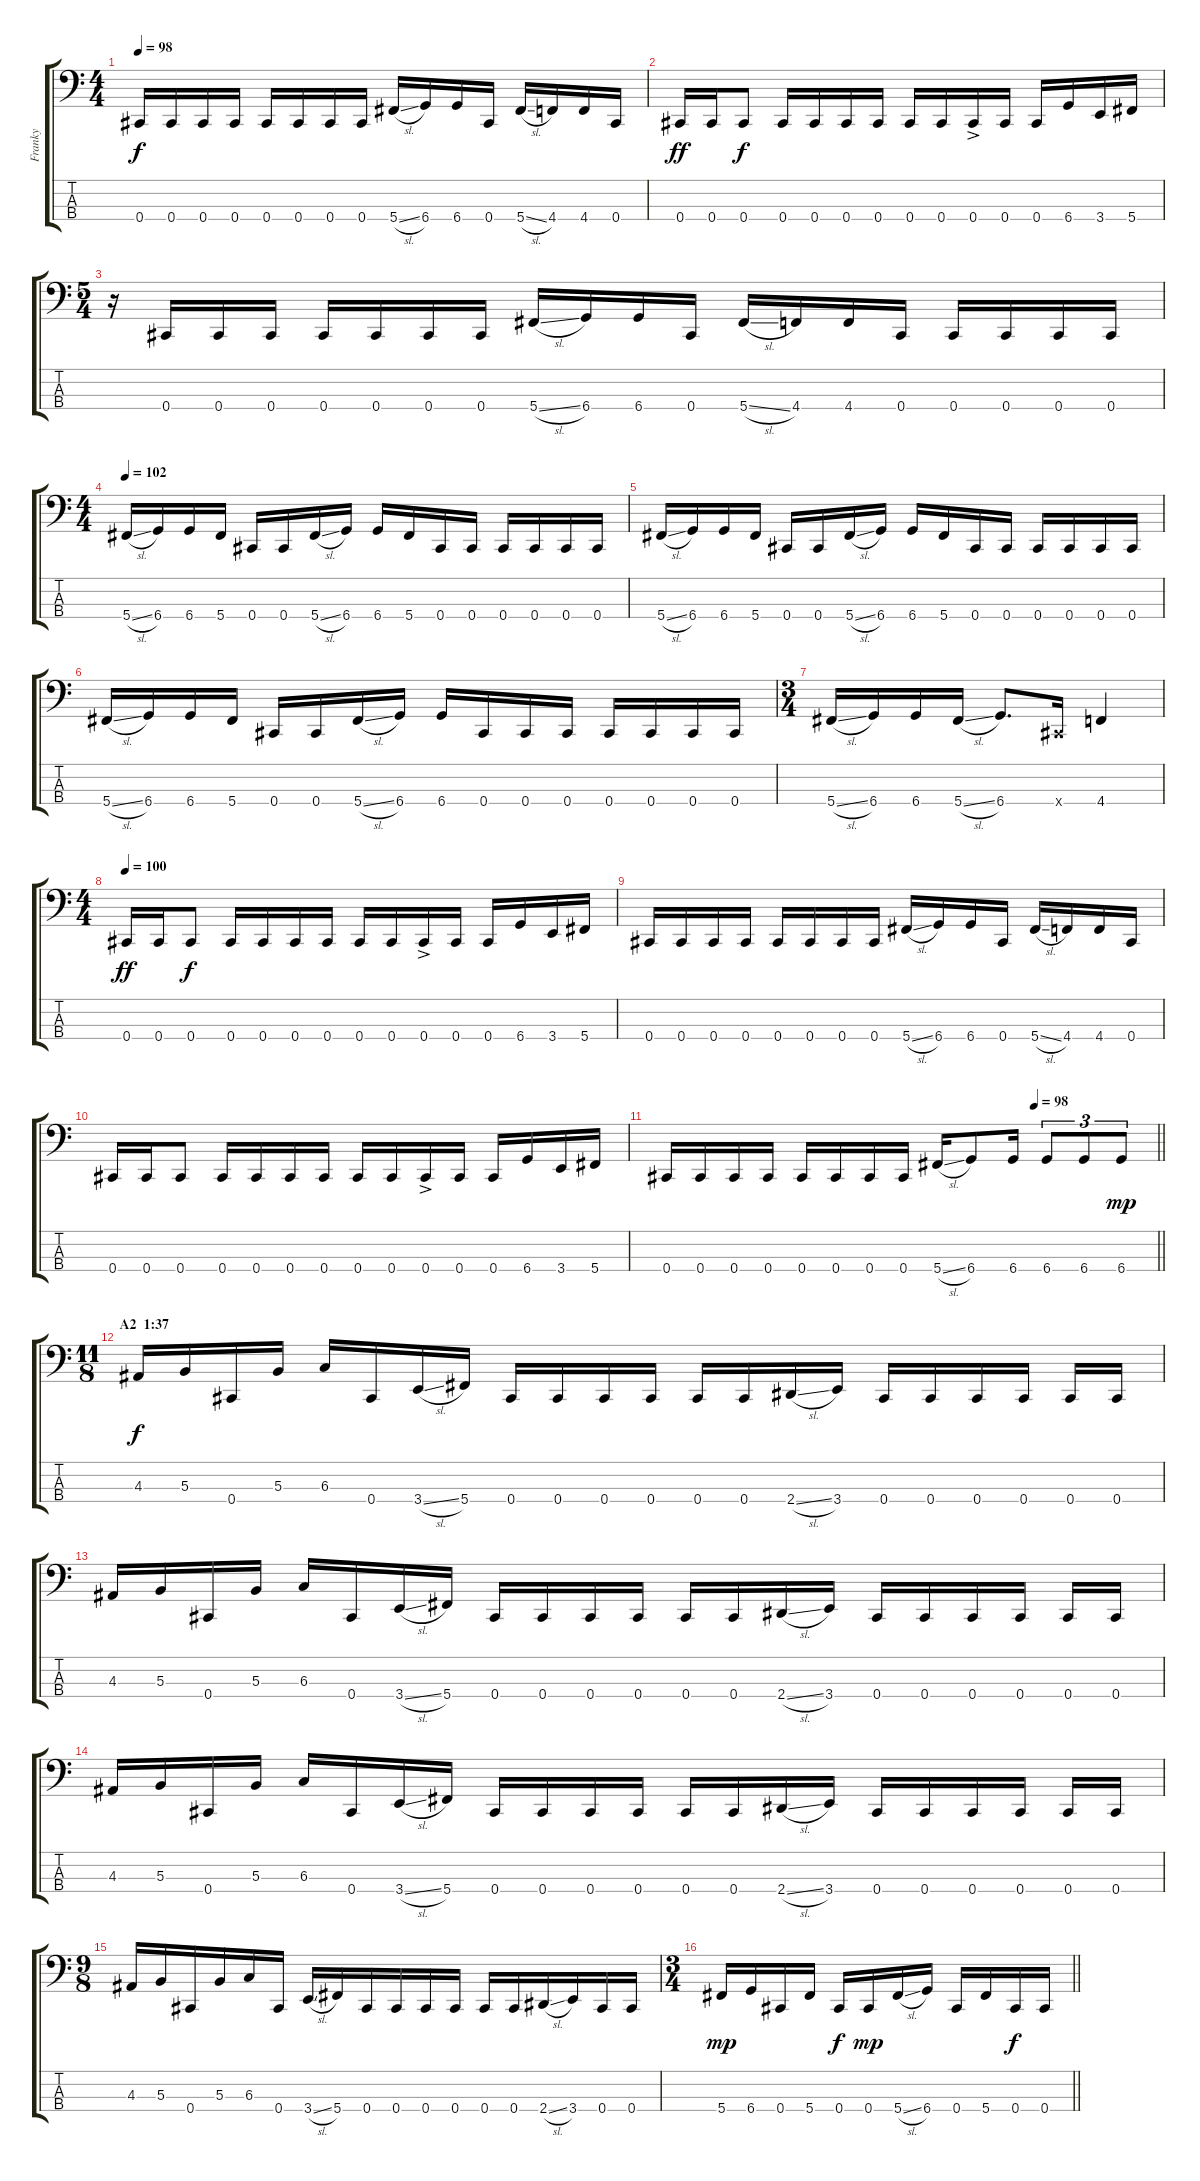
\track ("Franky" "Franky") {instrument electricbassfinger}
\staff {score tabs}
\tuning (E2 B1 Gb1 Db1) {hide}
\ts (4 4)
\tempo 98
\clef f4
\ks c
0.4.16{dy f} 0.4.16 0.4.16 0.4.16 0.4.16 0.4.16 0.4.16 0.4.16 5.4{sl}.16 6.4.16 6.4.16 0.4.16 5.4{sl}.16 4.4.16 4.4.16 0.4.16 |
0.4.16{dy ff} 0.4.16 0.4.8{dy f} 0.4.16 0.4.16 0.4.16 0.4.16 0.4.16 0.4.16 0.4{ac}.16 0.4.16 0.4.16 6.4.16 3.4.16 5.4.16 |
\ts (5 4)
r.16 0.4.16 0.4.16 0.4.16 0.4.16 0.4.16 0.4.16 0.4.16 5.4{sl}.16 6.4.16 6.4.16 0.4.16 5.4{sl}.16 4.4.16 4.4.16 0.4.16 0.4.16 0.4.16 0.4.16 0.4.16 |
\ts (4 4)
\tempo 102
5.4{sl}.16 6.4.16 6.4.16 5.4.16 0.4.16 0.4.16 5.4{sl}.16 6.4.16 6.4.16 5.4.16 0.4.16 0.4.16 0.4.16 0.4.16 0.4.16 0.4.16 |
5.4{sl}.16 6.4.16 6.4.16 5.4.16 0.4.16 0.4.16 5.4{sl}.16 6.4.16 6.4.16 5.4.16 0.4.16 0.4.16 0.4.16 0.4.16 0.4.16 0.4.16 |
5.4{sl}.16 6.4.16 6.4.16 5.4.16 0.4.16 0.4.16 5.4{sl}.16 6.4.16 6.4.16 0.4.16 0.4.16 0.4.16 0.4.16 0.4.16 0.4.16 0.4.16 |
\ts (3 4)
5.4{sl}.16 6.4.16 6.4.16 5.4{sl}.16 6.4.8{d} 0.4{x}.16 4.4.4 |
\ts (4 4)
\tempo 100
0.4.16{dy ff} 0.4.16 0.4.8{dy f} 0.4.16 0.4.16 0.4.16 0.4.16 0.4.16 0.4.16 0.4{ac}.16 0.4.16 0.4.16 6.4.16 3.4.16 5.4.16 |
0.4.16 0.4.16 0.4.16 0.4.16 0.4.16 0.4.16 0.4.16 0.4.16 5.4{sl}.16 6.4.16 6.4.16 0.4.16 5.4{sl}.16 4.4.16 4.4.16 0.4.16 |
0.4.16 0.4.16 0.4.8 0.4.16 0.4.16 0.4.16 0.4.16 0.4.16 0.4.16 0.4{ac}.16 0.4.16 0.4.16 6.4.16 3.4.16 5.4.16 |
\tempo (98 0.75)
\barLineRight lightlight
0.4.16 0.4.16 0.4.16 0.4.16 0.4.16 0.4.16 0.4.16 0.4.16 5.4{sl}.16 6.4.8 6.4.16 6.4.8{tu (3 2)} 6.4.8{tu (3 2)} 6.4.8{tu (3 2) dy mp} |
\ts (11 8)
\section ("" "A2  1:37")
4.3.16{dy f} 5.3.16 0.4.16 5.3.16 6.3.16 0.4.16 3.4{sl}.16 5.4.16 0.4.16 0.4.16 0.4.16 0.4.16 0.4.16 0.4.16 2.4{sl}.16 3.4.16 0.4.16 0.4.16 0.4.16 0.4.16 0.4.16 0.4.16 |
4.3.16 5.3.16 0.4.16 5.3.16 6.3.16 0.4.16 3.4{sl}.16 5.4.16 0.4.16 0.4.16 0.4.16 0.4.16 0.4.16 0.4.16 2.4{sl}.16 3.4.16 0.4.16 0.4.16 0.4.16 0.4.16 0.4.16 0.4.16 |
4.3.16 5.3.16 0.4.16 5.3.16 6.3.16 0.4.16 3.4{sl}.16 5.4.16 0.4.16 0.4.16 0.4.16 0.4.16 0.4.16 0.4.16 2.4{sl}.16 3.4.16 0.4.16 0.4.16 0.4.16 0.4.16 0.4.16 0.4.16 |
\ts (9 8)
4.3.16 5.3.16 0.4.16 5.3.16 6.3.16 0.4.16 3.4{sl}.16 5.4.16 0.4.16 0.4.16 0.4.16 0.4.16 0.4.16 0.4.16 2.4{sl}.16 3.4.16 0.4.16 0.4.16 |
\ts (3 4)
\barLineRight lightlight
5.4.16{dy mp} 6.4.16 0.4.16 5.4.16 0.4.16{dy f} 0.4.16{dy mp} 5.4{sl}.16 6.4.16 0.4.16 5.4.16 0.4.16{dy f} 0.4.16
